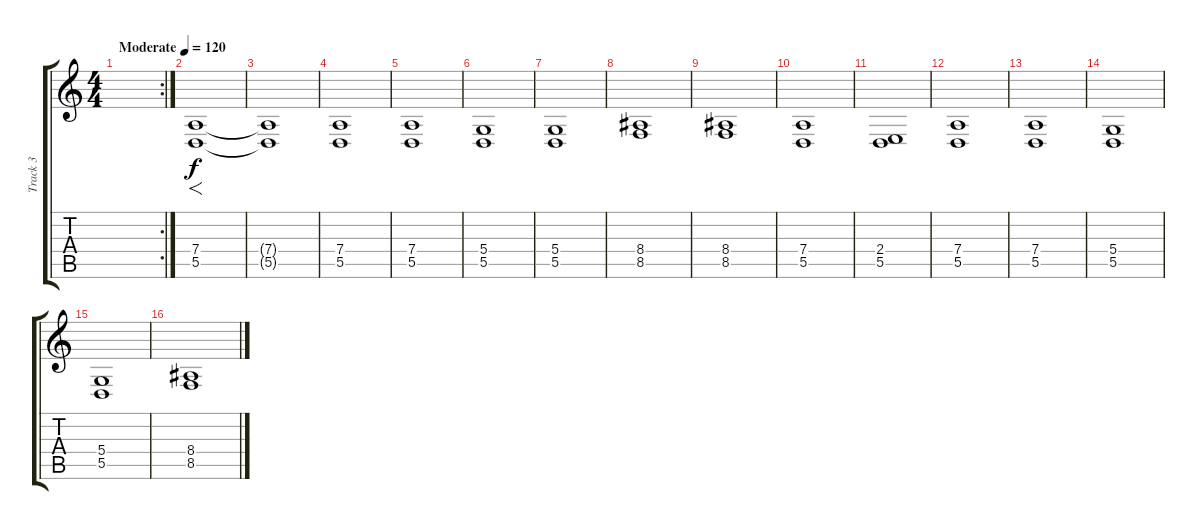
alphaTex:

\track ("Track 3" "Track 3") {instrument pad4choir}
\staff {score tabs}
\tuning (E4 B3 G3 D3 A2 E2) {hide}
\rc 2
\ts (4 4)
\tempo (120 "Moderate")
\clef g2
\ks c
|
(7.4 5.5).1{f} |
(7.4{t} 5.5{t}).1 |
(7.4 5.5).1 |
(7.4 5.5).1 |
(5.4 5.5).1 |
(5.4 5.5).1 |
(8.4 8.5).1 |
(8.4 8.5).1 |
(7.4 5.5).1 |
(2.4 5.5).1 |
(7.4 5.5).1 |
(7.4 5.5).1 |
(5.4 5.5).1 |
(5.4 5.5).1 |
(8.4 8.5).1
